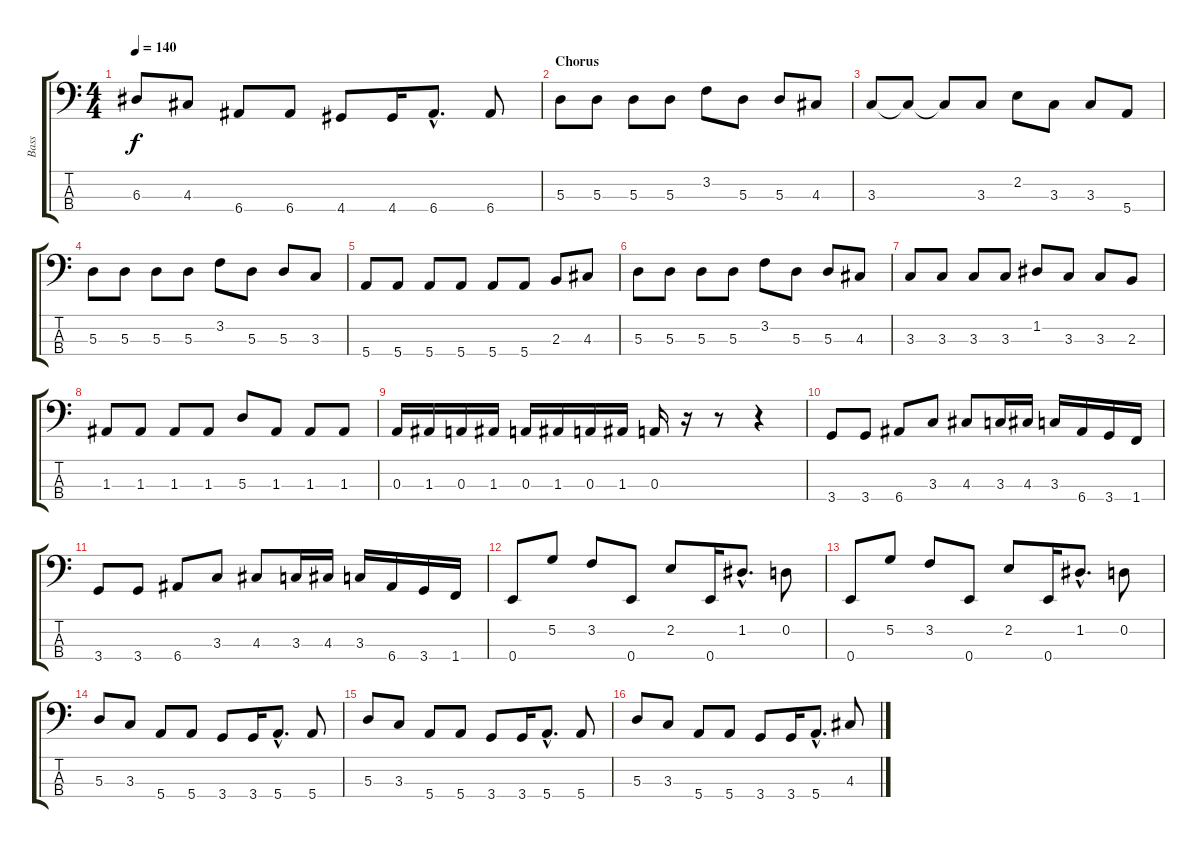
\track ("Bass" "Bass") {instrument electricbasspick}
\staff {score tabs}
\tuning (G2 D2 A1 E1) {hide}
\ts (4 4)
\tempo 140
\clef f4
\ks c
6.3.8{dy f} 4.3.8 6.4.8 6.4.8 4.4.8 4.4.16 6.4{hac}.8{d} 6.4.8 |
\section ("" "Chorus")
5.3.8 5.3.8 5.3.8 5.3.8 3.2.8 5.3.8 5.3.8 4.3.8 |
3.3.8 3.3{t}.8 3.3{t}.8 3.3.8 2.2.8 3.3.8 3.3.8 5.4.8 |
5.3.8 5.3.8 5.3.8 5.3.8 3.2.8 5.3.8 5.3.8 3.3.8 |
5.4.8 5.4.8 5.4.8 5.4.8 5.4.8 5.4.8 2.3.8 4.3.8 |
5.3.8 5.3.8 5.3.8 5.3.8 3.2.8 5.3.8 5.3.8 4.3.8 |
3.3.8 3.3.8 3.3.8 3.3.8 1.2.8 3.3.8 3.3.8 2.3.8 |
1.3.8 1.3.8 1.3.8 1.3.8 5.3.8 1.3.8 1.3.8 1.3.8 |
0.3.16 1.3.16 0.3.16 1.3.16 0.3.16 1.3.16 0.3.16 1.3.16 0.3.16 r.16 r.8 r.4 |
\section ("" "")
3.4.8 3.4.8 6.4.8 3.3.8 4.3.8 3.3.16 4.3.16 3.3.16 6.4.16 3.4.16 1.4.16 |
3.4.8 3.4.8 6.4.8 3.3.8 4.3.8 3.3.16 4.3.16 3.3.16 6.4.16 3.4.16 1.4.16 |
0.4.8 5.2.8 3.2.8 0.4.8 2.2.8 0.4.16 1.2{hac}.8{d} 0.2.8 |
0.4.8 5.2.8 3.2.8 0.4.8 2.2.8 0.4.16 1.2{hac}.8{d} 0.2.8 |
5.3.8 3.3.8 5.4.8 5.4.8 3.4.8 3.4.16 5.4{hac}.8{d} 5.4.8 |
5.3.8 3.3.8 5.4.8 5.4.8 3.4.8 3.4.16 5.4{hac}.8{d} 5.4.8 |
5.3.8 3.3.8 5.4.8 5.4.8 3.4.8 3.4.16 5.4{hac}.8{d} 4.3.8
